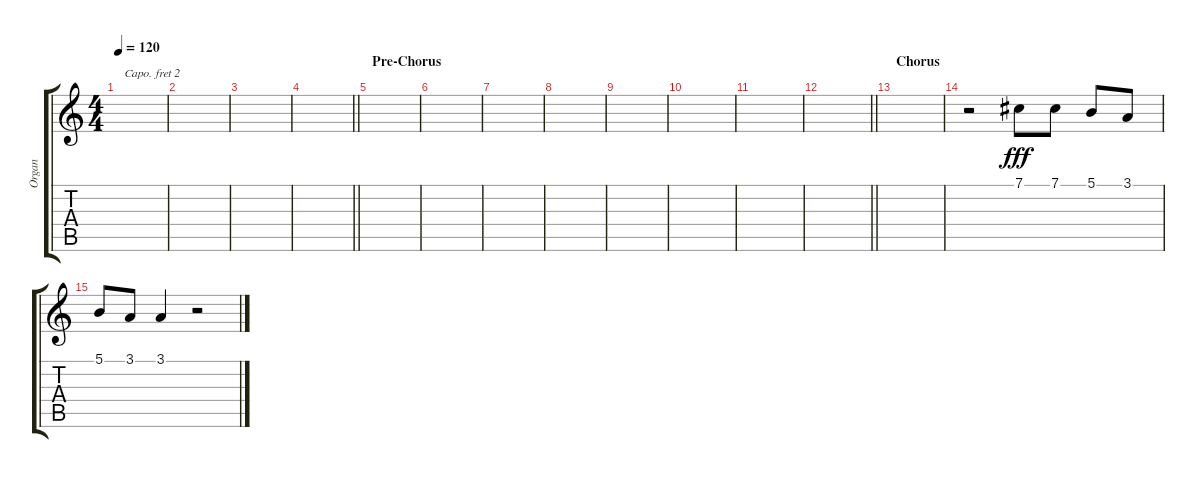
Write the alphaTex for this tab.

\track ("Organ" "Organ") {instrument drawbarorgan}
\staff {score tabs}
\capo 2
\tuning (E4 B3 G3 D3 A2 E2) {hide}
\ts (4 4)
\tempo 120
\clef g2
\ks c
|
|
|
\barLineRight lightlight
|
\section ("" "Pre-Chorus")
|
|
|
|
|
|
|
\barLineRight lightlight
|
\section ("" "Chorus")
|
r.2 7.1.8{dy fff volume 13 instrument pad8sweep} 7.1.8 5.1.8 3.1.8 |
5.1.8 3.1.8 3.1.4 r.2
